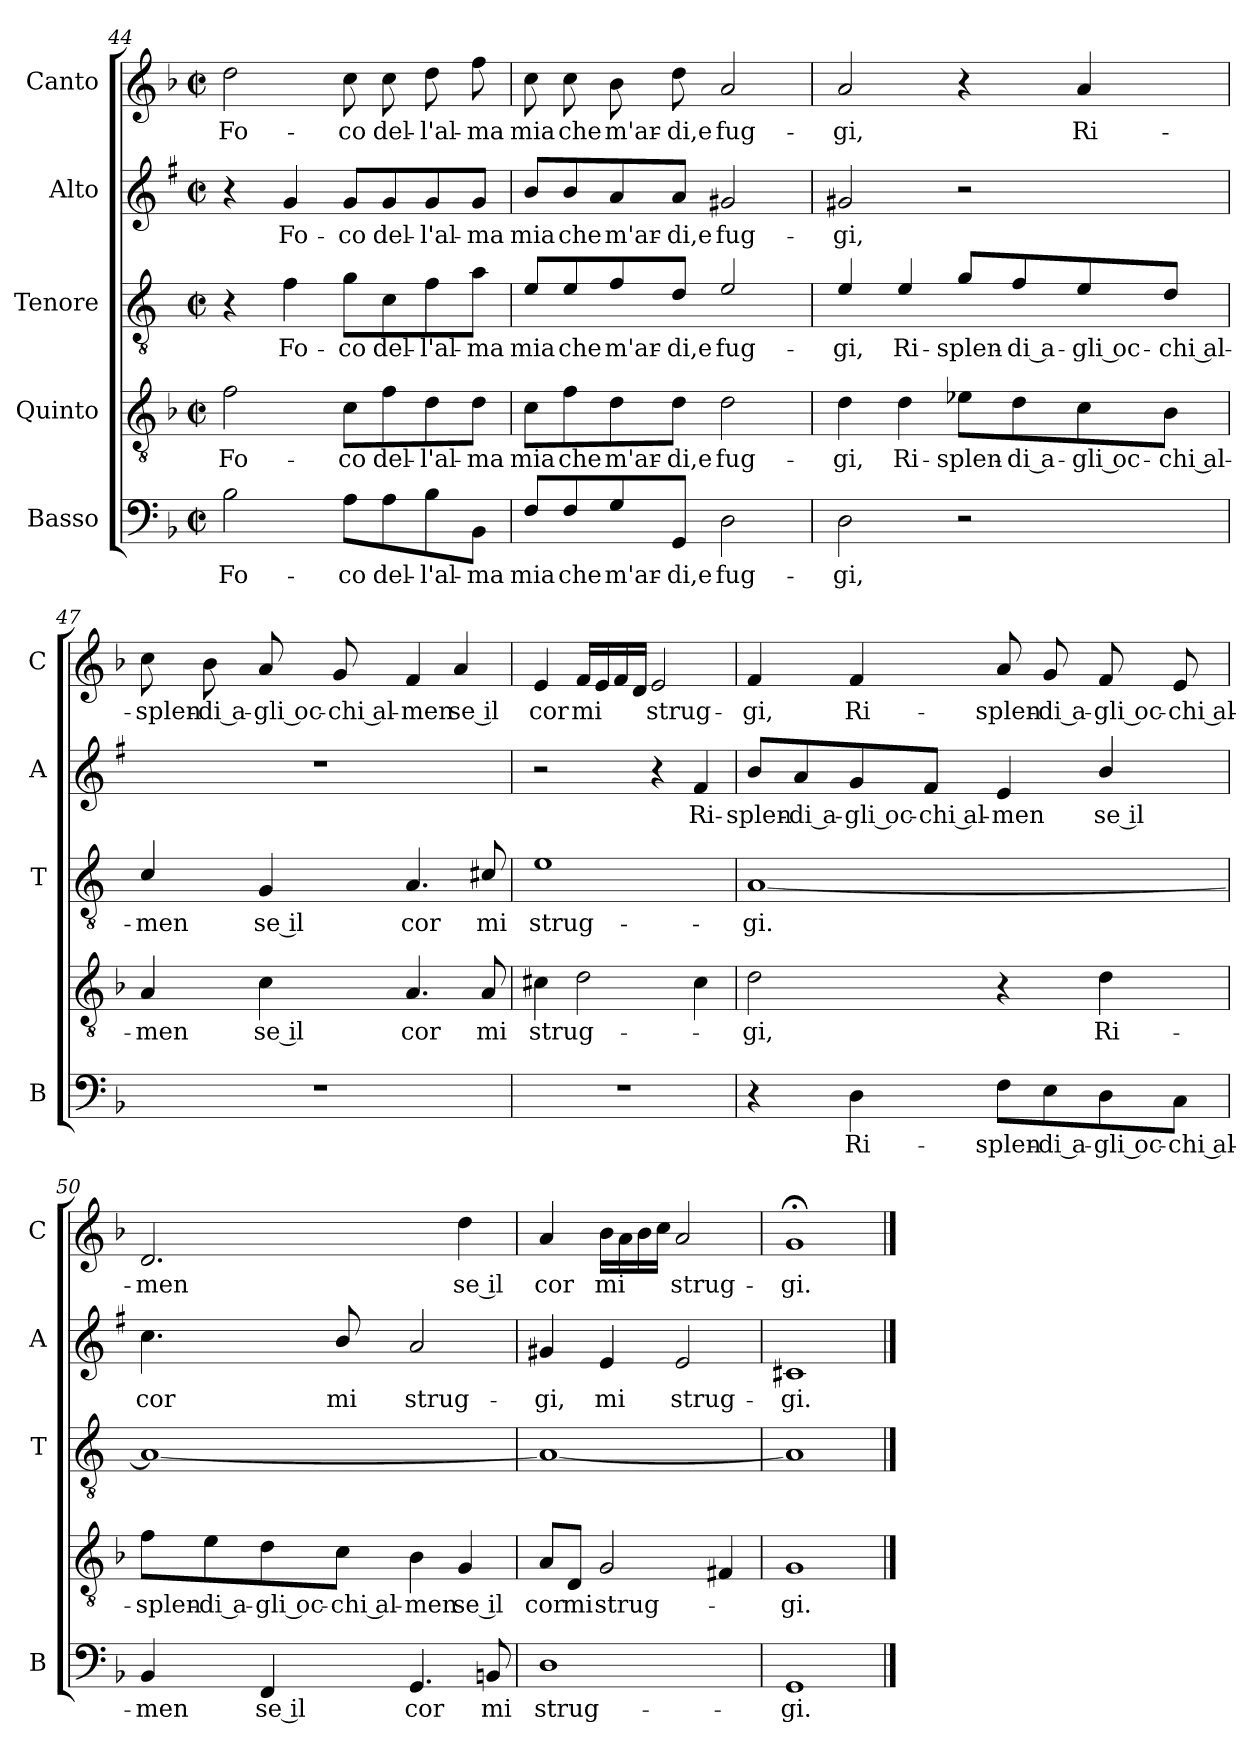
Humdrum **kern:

**kern	**text	**kern	**text	**kern	**text	**kern	**text	**kern	**text
*part5	*part5	*part4	*part4	*part3	*part3	*part2	*part2	*part1	*part1
*staff5	*staff5	*staff4	*staff4	*staff3	*staff3	*staff2	*staff2	*staff1	*staff1
*I"Basso	*	*I"Quinto	*	*I"Tenore	*	*I"Alto	*	*I"Canto	*
*I'B	*	*	*	*I'T	*	*I'A	*	*I'C	*
*clefF4	*	*clefGv2	*	*clefGv2	*	*clefG2	*	*clefG2	*
*	*	*	*	*ITrd4c7	*	*ITrd1c2	*	*	*
*k[b-]	*	*k[b-]	*	*k[b-]	*	*k[b-]	*	*k[b-]	*
*F:	*	*F:	*	*F:	*	*F:	*	*F:	*
*M2/2	*	*M2/2	*	*M2/2	*	*M2/2	*	*M2/2	*
*met(c|)	*	*met(c|)	*	*met(c|)	*	*met(c|)	*	*met(c|)	*
=44	=44	=44	=44	=44	=44	=44	=44	=44	=44
!	!LO:LY:b	!	!LO:LY:b	!	!	!	!	!	!LO:LY:b
2B-\	Fo-	2f\	Fo-	4r	.	4r	.	2dd\	Fo-
!	!	!	!	!	!LO:LY:b	!	!LO:LY:b	!	!
.	.	.	.	4B-\	Fo-	4f/	Fo-	.	.
!	!LO:LY:b	!	!LO:LY:b	!	!LO:LY:b	!	!LO:LY:b	!	!LO:LY:b
8A\L	-co	8c\L	-co	8c\L	-co	8f/L	-co	8cc\	-co
!	!LO:LY:b	!	!LO:LY:b	!	!LO:LY:b	!	!LO:LY:b	!	!LO:LY:b
8A\	del-	8f\	del-	8F\	del-	8f/	del-	8cc\	del-
!	!LO:LY:b	!	!LO:LY:b	!	!LO:LY:b	!	!LO:LY:b	!	!LO:LY:b
8B-\	-l'al-	8d\	-l'al-	8B-\	-l'al-	8f/	-l'al-	8dd\	-l'al-
!	!LO:LY:b	!	!LO:LY:b	!	!LO:LY:b	!	!LO:LY:b	!	!LO:LY:b
8BB-\J	-ma	8d\J	-ma	8d\J	-ma	8f/J	-ma	8ff\	-ma
=45	=45	=45	=45	=45	=45	=45	=45	=45	=45
!	!LO:LY:b	!	!LO:LY:b	!	!LO:LY:b	!	!LO:LY:b	!	!LO:LY:b
8F/L	mia	8c\L	mia	8A/L	mia	8a/L	mia	8cc\	mia
!	!LO:LY:b	!	!LO:LY:b	!	!LO:LY:b	!	!LO:LY:b	!	!LO:LY:b
8F/	che	8f\	che	8A/	che	8a/	che	8cc\	che
!	!LO:LY:b	!	!LO:LY:b	!	!LO:LY:b	!	!LO:LY:b	!	!LO:LY:b
8G/	m'ar-	8d\	m'ar-	8B-/	m'ar-	8g/	m'ar-	8b-\	m'ar-
!	!LO:LY:b	!	!LO:LY:b	!	!LO:LY:b	!	!LO:LY:b	!	!LO:LY:b
8GG/J	-di,e	8d\J	-di,e	8G/J	-di,e	8g/J	-di,e	8dd\	-di,e
!	!LO:LY:b	!	!LO:LY:b	!	!LO:LY:b	!	!LO:LY:b	!	!LO:LY:b
2D\	fug-	2d\	fug-	2A/	fug-	2f#X/	fug-	2a/	fug-
!!LO:LB:g=z
=46	=46	=46	=46	=46	=46	=46	=46	=46	=46
!	!LO:LY:b	!	!LO:LY:b	!	!LO:LY:b	!	!LO:LY:b	!	!LO:LY:b
2D\	-gi,	4d\	-gi,	4A/	-gi,	2f#X/	-gi,	2a/	-gi,
!	!	!	!LO:LY:b	!	!LO:LY:b	!	!	!	!
.	.	4d\	Ri-	4A/	Ri-	.	.	.	.
!	!	!	!LO:LY:b	!	!LO:LY:b	!	!	!	!
2r	.	8e-X\L	-splen-	8c/L	-splen-	2r	.	4r	.
!	!	!	!LO:LY:b	!	!LO:LY:b	!	!	!	!
.	.	8d\	-di a-	8B-/	-di a-	.	.	.	.
!	!	!	!LO:LY:b	!	!LO:LY:b	!	!	!	!LO:LY:b
.	.	8c\	-gli oc-	8A/	-gli oc-	.	.	4a/	Ri-
!	!	!	!LO:LY:b	!	!LO:LY:b	!	!	!	!
.	.	8B-\J	-chi al-	8G/J	-chi al-	.	.	.	.
=47	=47	=47	=47	=47	=47	=47	=47	=47	=47
!	!	!	!LO:LY:b	!	!LO:LY:b	!	!	!	!LO:LY:b
1r	.	4A/	-men	4F/	-men	1r	.	8cc\	-splen-
!	!	!	!	!	!	!	!	!	!LO:LY:b
.	.	.	.	.	.	.	.	8b-\	-di a-
!	!	!	!LO:LY:b	!	!LO:LY:b	!	!	!	!LO:LY:b
.	.	4c\	se il	4C/	se il	.	.	8a/	-gli oc-
!	!	!	!	!	!	!	!	!	!LO:LY:b
.	.	.	.	.	.	.	.	8g/	-chi al-
!	!	!	!LO:LY:b	!	!LO:LY:b	!	!	!	!LO:LY:b
.	.	4.A/	cor	4.D/	cor	.	.	4f/	-men
!	!	!	!	!	!	!	!	!	!LO:LY:b
.	.	.	.	.	.	.	.	4a/	se il
!	!	!	!LO:LY:b	!	!LO:LY:b	!	!	!	!
.	.	8A/	mi	8F#X/	mi	.	.	.	.
=48	=48	=48	=48	=48	=48	=48	=48	=48	=48
!	!	!	!LO:LY:b	!	!LO:LY:b	!	!	!	!LO:LY:b
1r	.	4c#X\	strug-	1A	strug-	2r	.	4e/	cor
!	!	!	!	!	!	!	!	!	!LO:LY:b
.	.	2d\	.	.	.	.	.	16f/LL	mi
.	.	.	.	.	.	.	.	16e/	.
.	.	.	.	.	.	.	.	16f/	.
.	.	.	.	.	.	.	.	16d/JJ	.
!	!	!	!	!	!	!	!	!	!LO:LY:b
.	.	.	.	.	.	4r	.	2e/	strug-
!	!	!	!	!	!	!	!LO:LY:b	!	!
.	.	4c#\	.	.	.	4e/	Ri-	.	.
!!LO:LB:g=z
=49	=49	=49	=49	=49	=49	=49	=49	=49	=49
!	!	!	!LO:LY:b	!	!LO:LY:b	!	!LO:LY:b	!	!LO:LY:b
4r	.	2d\	-gi,	[1D	-gi.	8a/L	-splen-	4f/	-gi,
!	!	!	!	!	!	!	!LO:LY:b	!	!
.	.	.	.	.	.	8g/	-di a-	.	.
!	!LO:LY:b	!	!	!	!	!	!LO:LY:b	!	!LO:LY:b
4D\	Ri-	.	.	.	.	8f/	-gli oc-	4f/	Ri-
!	!	!	!	!	!	!	!LO:LY:b	!	!
.	.	.	.	.	.	8e/J	-chi al-	.	.
!	!LO:LY:b	!	!	!	!	!	!LO:LY:b	!	!LO:LY:b
8F\L	-splen-	4r	.	.	.	4d/	-men	8a/	-splen-
!	!LO:LY:b	!	!	!	!	!	!	!	!LO:LY:b
8E\	-di a-	.	.	.	.	.	.	8g/	-di a-
!	!LO:LY:b	!	!LO:LY:b	!	!	!	!LO:LY:b	!	!LO:LY:b
8D\	-gli oc-	4d\	Ri-	.	.	4a/	se il	8f/	-gli oc-
!	!LO:LY:b	!	!	!	!	!	!	!	!LO:LY:b
8C\J	-chi al-	.	.	.	.	.	.	8e/	-chi al-
=50	=50	=50	=50	=50	=50	=50	=50	=50	=50
!	!LO:LY:b	!	!LO:LY:b	!	!	!	!LO:LY:b	!	!LO:LY:b
4BB-/	-men	8f\L	-splen-	1D_	.	4.b-\	cor	2.d/	-men
!	!	!	!LO:LY:b	!	!	!	!	!	!
.	.	8e\	-di a-	.	.	.	.	.	.
!	!LO:LY:b	!	!LO:LY:b	!	!	!	!	!	!
4FF/	se il	8d\	-gli oc-	.	.	.	.	.	.
!	!	!	!LO:LY:b	!	!	!	!LO:LY:b	!	!
.	.	8c\J	-chi al-	.	.	8a/	mi	.	.
!	!LO:LY:b	!	!LO:LY:b	!	!	!	!LO:LY:b	!	!
4.GG/	cor	4B-\	-men	.	.	2g/	strug-	.	.
!	!	!	!LO:LY:b	!	!	!	!	!	!LO:LY:b
.	.	4G/	se il	.	.	.	.	4dd\	se il
!	!LO:LY:b	!	!	!	!	!	!	!	!
8BBn/	mi	.	.	.	.	.	.	.	.
=51	=51	=51	=51	=51	=51	=51	=51	=51	=51
!	!LO:LY:b	!	!LO:LY:b	!	!	!	!LO:LY:b	!	!LO:LY:b
1D	strug-	8A/L	cor	1D_	.	4f#X/	-gi,	4a/	cor
!	!	!	!LO:LY:b	!	!	!	!	!	!
.	.	8D/J	mi	.	.	.	.	.	.
!	!	!	!LO:LY:b	!	!	!	!LO:LY:b	!	!LO:LY:b
.	.	2G/	strug-	.	.	4d/	mi	16b-\LL	mi
.	.	.	.	.	.	.	.	16a\	.
.	.	.	.	.	.	.	.	16b-\	.
.	.	.	.	.	.	.	.	16cc\JJ	.
!	!	!	!	!	!	!	!LO:LY:b	!	!LO:LY:b
.	.	.	.	.	.	2d/	strug-	2a/	strug-
.	.	4F#X/	.	.	.	.	.	.	.
=52	=52	=52	=52	=52	=52	=52	=52	=52	=52
!	!LO:LY:b	!	!LO:LY:b	!	!	!	!LO:LY:b	!	!LO:LY:b
1GG	-gi.	1G	-gi.	1D]	.	1Bn	-gi.	1g;<	-gi.
==	==	==	==	==	==	==	==	==	==
*-	*-	*-	*-	*-	*-	*-	*-	*-	*-
